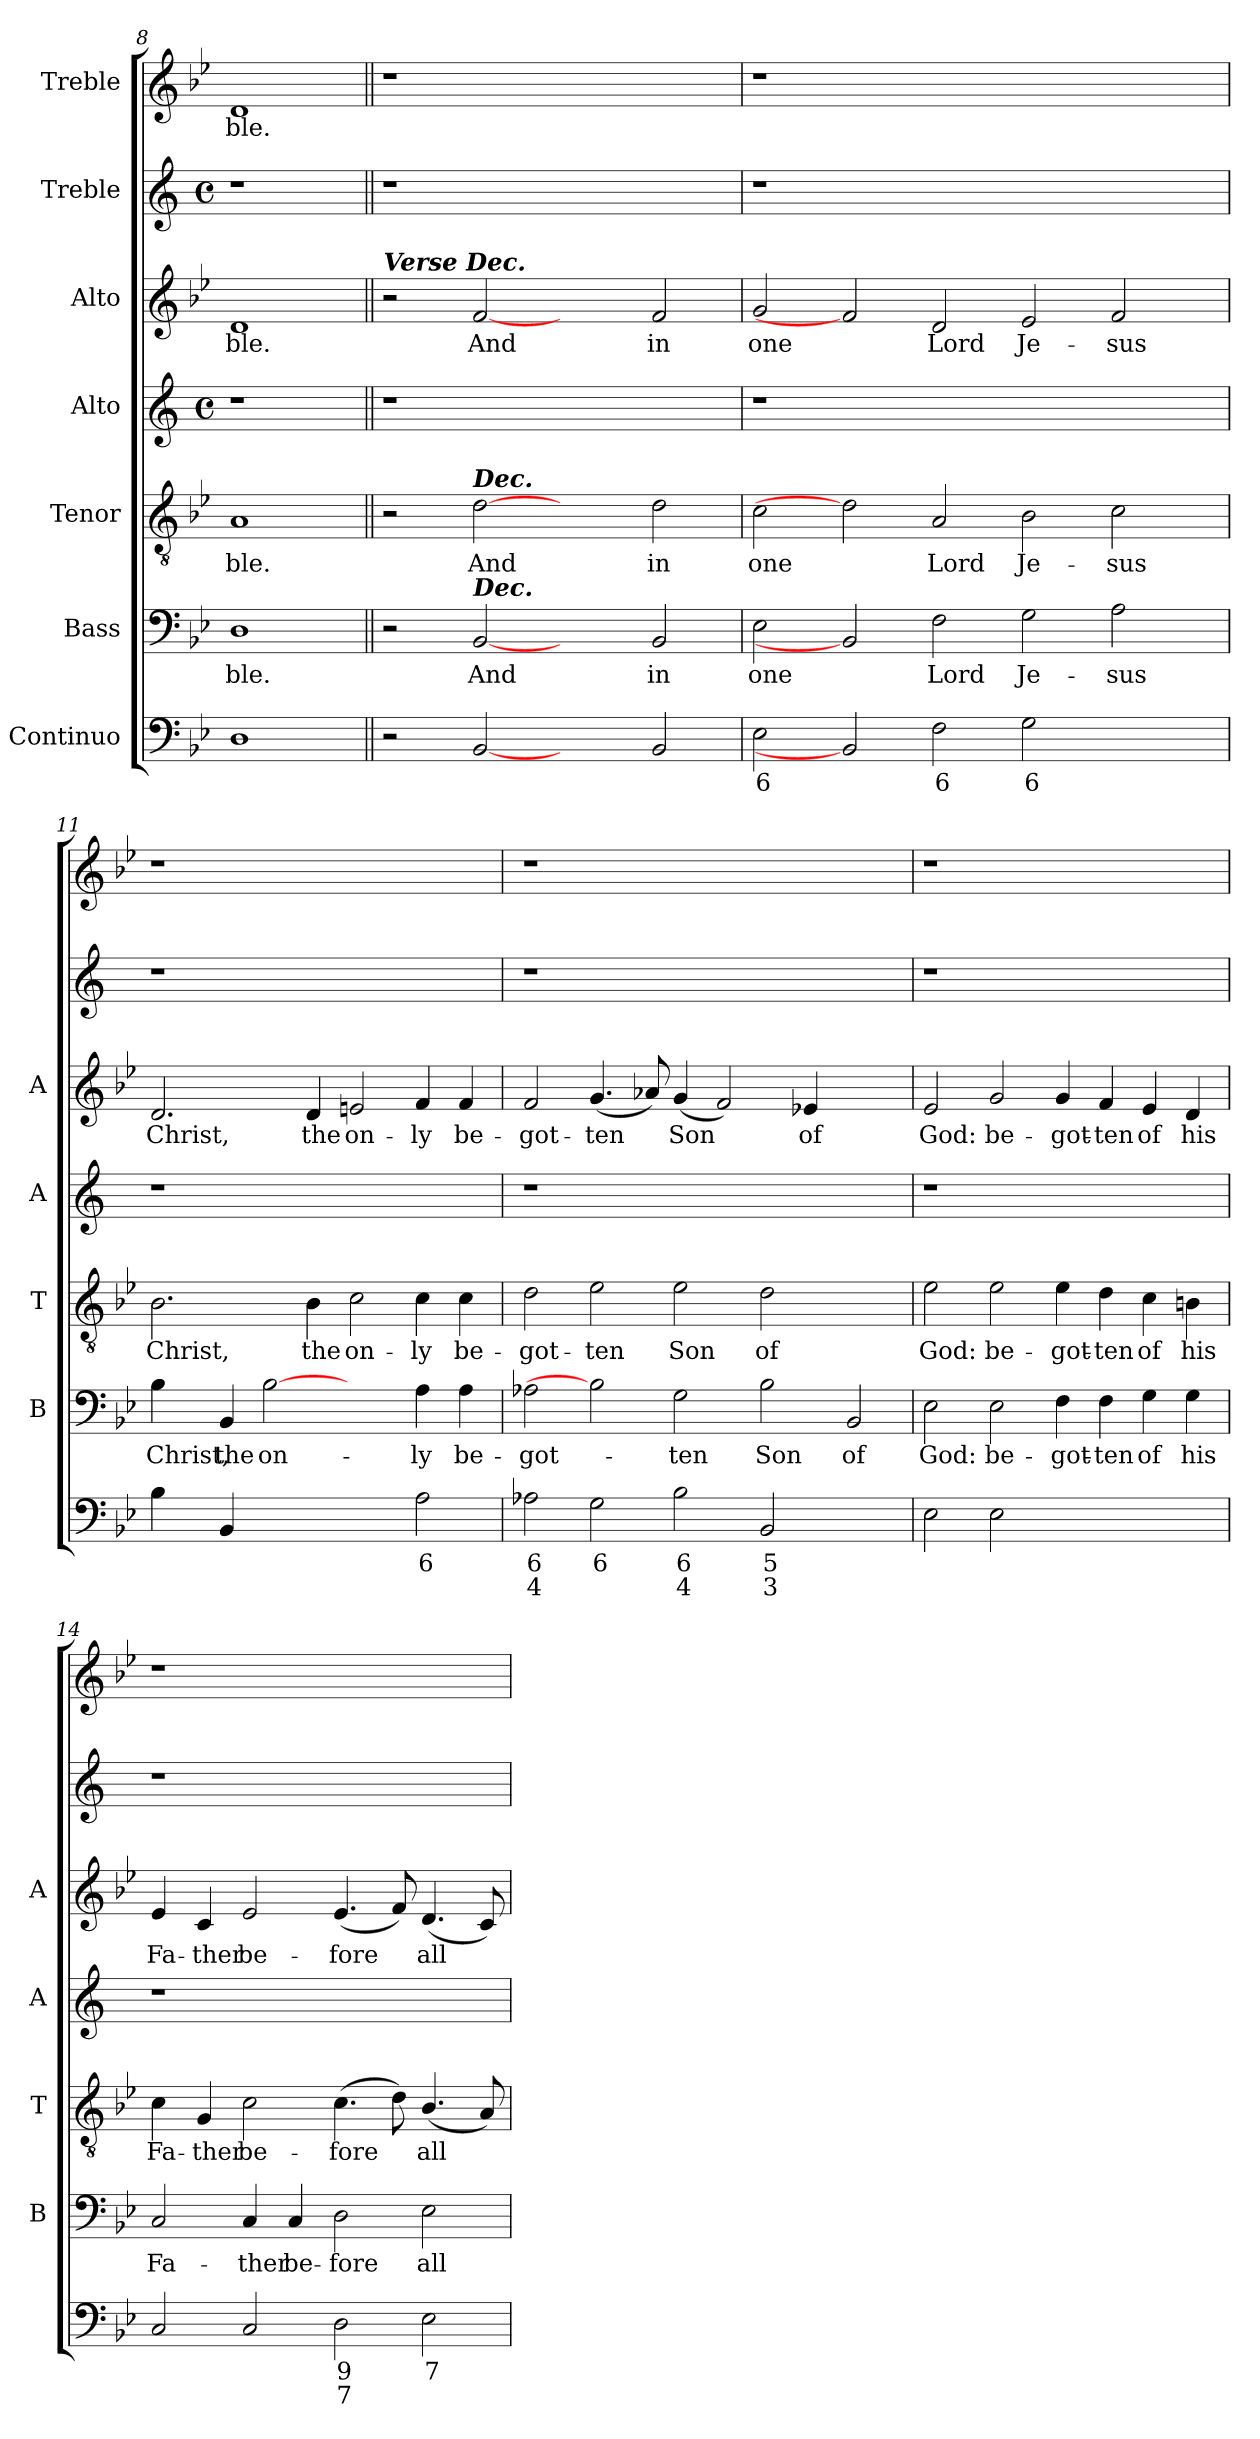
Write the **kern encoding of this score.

**kern	**text	**text	**text	**kern	**text	**kern	**text	**kern	**kern	**text	**kern	**kern	**text
*part7	*part7	*part7	*part7	*part6	*part6	*part5	*part5	*part4	*part3	*part3	*part2	*part1	*part1
*staff7	*staff7	*staff7	*staff7	*staff6	*staff6	*staff5	*staff5	*staff4	*staff3	*staff3	*staff2	*staff1	*staff1
*I"Continuo	*	*	*	*I"Bass	*	*I"Tenor	*	*I"Alto	*I"Alto	*	*I"Treble	*I"Treble	*
*	*	*	*	*I'B	*	*I'T	*	*I'A	*I'A	*	*	*	*
*clefF4	*	*	*	*clefF4	*	*clefGv2	*	*clefG2	*clefG2	*	*clefG2	*clefG2	*
*k[b-e-]	*	*	*	*k[b-e-]	*	*k[b-e-]	*	*k[]	*k[b-e-]	*	*k[]	*k[b-e-]	*
*B-:	*	*	*	*B-:	*	*B-:	*	*	*B-:	*	*	*B-:	*
*	*	*	*	*	*	*	*	*M4/4	*	*	*M4/4	*	*
*	*	*	*	*	*	*	*	*met(c)	*	*	*met(c)	*	*
=8	=8	=8	=8	=8	=8	=8	=8	=8	=8	=8	=8	=8	=8
!	!	!	!	!	!LO:LY:b	!	!LO:LY:b	!	!	!LO:LY:b	!	!	!LO:LY:b
1D	.	.	.	1D	-ble.	1A	-ble.	1r	1d	-ble.	1r	1d	-ble.
!!LO:LB:g=z
=9||	=9||	=9||	=9||	=9||	=9||	=9||	=9||	=9||	=9||	=9||	=9||	=9||	=9||
!	!	!	!	!	!	!	!	!	!LO:TX:a:Bi:t=Verse Dec.	!	!	!	!
2r	.	.	.	2r	.	2r	.	1r	2r	.	1r	1r	.
!	!	!	!	!	!	!LO:TX:a:Bi:t=Dec.	!	!	!	!	!	!	!
!	!	!	!	!LO:TX:a:Bi:t=Dec.	!	!	!	!	!	!	!	!	!
!	!	!	!	!	!LO:LY:b	!	!LO:LY:b	!	!	!LO:LY:b	!	!	!
[2BB-	.	.	.	[2BB-	And	[2d	And	.	[2f	And	.	.	.
2ryy	.	.	.	2ryy	.	2ryy	.	1ryy	2ryy	.	1ryy	1ryy	.
!	!	!	!	!	!LO:LY:b	!	!LO:LY:b	!	!	!LO:LY:b	!	!	!
2BB-/	.	.	.	2BB-/	in	2d\	in	.	2f/	in	.	.	.
=10	=10	=10	=10	=10	=10	=10	=10	=10	=10	=10	=10	=10	=10
!	!LO:LY:b	!	!	!	!LO:LY:b	!	!LO:LY:b	!	!	!LO:LY:b	!	!	!
2E-\	6	.	.	2E-\	one	2c\	one	1r	2g/	one	1r	1r	.
2BB-]	.	.	.	2BB-]	.	2d]	.	.	2f]	.	.	.	.
!	!LO:LY:b	!	!	!	!LO:LY:b	!	!LO:LY:b	!	!	!LO:LY:b	!	!	!
2F\	6	.	.	2F\	Lord	2A/	Lord	1.ryy	2d/	Lord	1.ryy	1.ryy	.
!	!LO:LY:b	!	!	!	!LO:LY:b	!	!LO:LY:b	!	!	!LO:LY:b	!	!	!
2G\	6	.	.	2G\	Je-	2B-\	Je-	.	2e-/	Je-	.	.	.
!	!LO:LY:b	!	!	!	!LO:LY:b	!	!LO:LY:b	!	!	!LO:LY:b	!	!	!
[4A\yy	5	.	.	2A\	-sus	2c\	-sus	.	2f/	-sus	.	.	.
!	!LO:LY:b	!	!	!	!	!	!	!	!	!	!	!	!
4A\yy]	6	.	.	.	.	.	.	.	.	.	.	.	.
=11	=11	=11	=11	=11	=11	=11	=11	=11	=11	=11	=11	=11	=11
!	!	!	!	!	!LO:LY:b	!	!LO:LY:b	!	!	!LO:LY:b	!	!	!
4B-\	.	.	.	4B-\	Christ,	2.B-\	Christ,	1r	2.d/	Christ,	1r	1r	.
!	!	!	!	!	!LO:LY:b	!	!	!	!	!	!	!	!
4BB-/	.	.	.	4BB-/	the	.	.	.	.	.	.	.	.
!	!LO:LY:b	!	!	!	!LO:LY:b	!	!	!	!	!	!	!	!
[2B-\yy	3	.	.	[2B-	on-	.	.	.	.	.	.	.	.
!	!	!	!	!	!	!	!LO:LY:b	!	!	!LO:LY:b	!	!	!
.	.	.	.	.	.	4B-\	the	.	4d/	the	.	.	.
!	!LO:LY:b	!LO:LY:b	!	!	!	!	!LO:LY:b	!	!	!LO:LY:b	!	!	!
2B-\yy]	4	2	.	2ryy	.	2c\	on-	1ryy	2en/	on-	1ryy	1ryy	.
!	!LO:LY:b	!	!	!	!LO:LY:b	!	!LO:LY:b	!	!	!LO:LY:b	!	!	!
2A\	6	.	.	4A\	-ly	4c\	-ly	.	4f/	-ly	.	.	.
!	!	!	!	!	!LO:LY:b	!	!LO:LY:b	!	!	!LO:LY:b	!	!	!
.	.	.	.	4A\	be-	4c\	be-	.	4f/	be-	.	.	.
=12	=12	=12	=12	=12	=12	=12	=12	=12	=12	=12	=12	=12	=12
!	!LO:LY:b	!LO:LY:b	!	!	!LO:LY:b	!	!LO:LY:b	!	!	!LO:LY:b	!	!	!
2A-X\	6	4	.	2A-X\	-got-	2d\	-got-	1r	2f/	-got-	1r	1r	.
!	!LO:LY:b	!	!	!	!	!	!LO:LY:b	!	!	!LO:LY:b	!	!	!
2G\	6	.	.	2B-]	.	2e-\	-ten	.	(<4.g/	-ten	.	.	.
.	.	.	.	.	.	.	.	.	8a-X/)	.	.	.	.
!	!LO:LY:b	!LO:LY:b	!	!	!LO:LY:b	!	!LO:LY:b	!	!	!LO:LY:b	!	!	!
2B-\	6	4	.	2G\	-ten	2e-\	Son	1.ryy	(<4g/	Son	1.ryy	1.ryy	.
.	.	.	.	.	.	.	.	.	2f/)	.	.	.	.
!	!LO:LY:b	!LO:LY:b	!	!	!LO:LY:b	!	!LO:LY:b	!	!	!	!	!	!
2BB-/	5	3	.	2B-\	Son	2d\	of	.	.	.	.	.	.
!	!	!	!	!	!	!	!	!	!	!LO:LY:b	!	!	!
.	.	.	.	.	.	.	.	.	4e-X/	of	.	.	.
!	!	!	!	!	!LO:LY:b	!	!	!	!	!	!	!	!
2ryy	.	.	.	2BB-/	of	2ryy	.	.	2ryy	.	.	.	.
=13	=13	=13	=13	=13	=13	=13	=13	=13	=13	=13	=13	=13	=13
!	!	!	!	!	!LO:LY:b	!	!LO:LY:b	!	!	!LO:LY:b	!	!	!
2E-\	.	.	.	2E-\	God:	2e-\	God:	1r	2e-/	God:	1r	1r	.
!	!	!	!	!	!LO:LY:b	!	!LO:LY:b	!	!	!LO:LY:b	!	!	!
2E-\	.	.	.	2E-\	be-	2e-\	be-	.	2g/	be-	.	.	.
!	!LO:LY:b	!LO:LY:b	!LO:LY:b	!	!LO:LY:b	!	!LO:LY:b	!	!	!LO:LY:b	!	!	!
[4F\yy	9	7	3	4F\	-got-	4e-\	-got-	1ryy	4g/	-got-	1ryy	1ryy	.
!	!LO:LY:b	!LO:LY:b	!	!	!LO:LY:b	!	!LO:LY:b	!	!	!LO:LY:b	!	!	!
4F\yy]	8	6	.	4F\	-ten	4d\	-ten	.	4f/	-ten	.	.	.
!	!LO:LY:b	!LO:LY:b	!	!	!LO:LY:b	!	!LO:LY:b	!	!	!LO:LY:b	!	!	!
[4G\yy	6	4	.	4G\	of	4c\	of	.	4e-/	of	.	.	.
!	!LO:LY:b	!LO:LY:b	!	!	!LO:LY:b	!	!LO:LY:b	!	!	!LO:LY:b	!	!	!
4G\yy]	5	3	.	4G\	his	4Bn\	his	.	4d/	his	.	.	.
!!LO:PB:g=z
=14	=14	=14	=14	=14	=14	=14	=14	=14	=14	=14	=14	=14	=14
!	!	!	!	!	!LO:LY:b	!	!LO:LY:b	!	!	!LO:LY:b	!	!	!
2C/	.	.	.	2C/	Fa-	4c\	Fa-	1r	4e-/	Fa-	1r	1r	.
!	!	!	!	!	!	!	!LO:LY:b	!	!	!LO:LY:b	!	!	!
.	.	.	.	.	.	4G/	-ther	.	4c/	-ther	.	.	.
!	!	!	!	!	!LO:LY:b	!	!LO:LY:b	!	!	!LO:LY:b	!	!	!
2C/	.	.	.	4C/	-ther	2c\	be-	.	2e-/	be-	.	.	.
!	!	!	!	!	!LO:LY:b	!	!	!	!	!	!	!	!
.	.	.	.	4C/	be-	.	.	.	.	.	.	.	.
!	!LO:LY:b	!LO:LY:b	!	!	!LO:LY:b	!	!LO:LY:b	!	!	!LO:LY:b	!	!	!
2D\	9	7	.	2D\	-fore	(>4.c\	-fore	1ryy	(<4.e-/	-fore	1ryy	1ryy	.
.	.	.	.	.	.	8d\)	.	.	8f/)	.	.	.	.
!	!LO:LY:b	!	!	!	!LO:LY:b	!	!LO:LY:b	!	!	!LO:LY:b	!	!	!
2E-\	7	.	.	2E-\	all	(<4.B-/	all	.	(<4.d/	all	.	.	.
.	.	.	.	.	.	8A/)	.	.	8c/)	.	.	.	.
=	=	=	=	=	=	=	=	=	=	=	=	=	=
*-	*-	*-	*-	*-	*-	*-	*-	*-	*-	*-	*-	*-	*-
